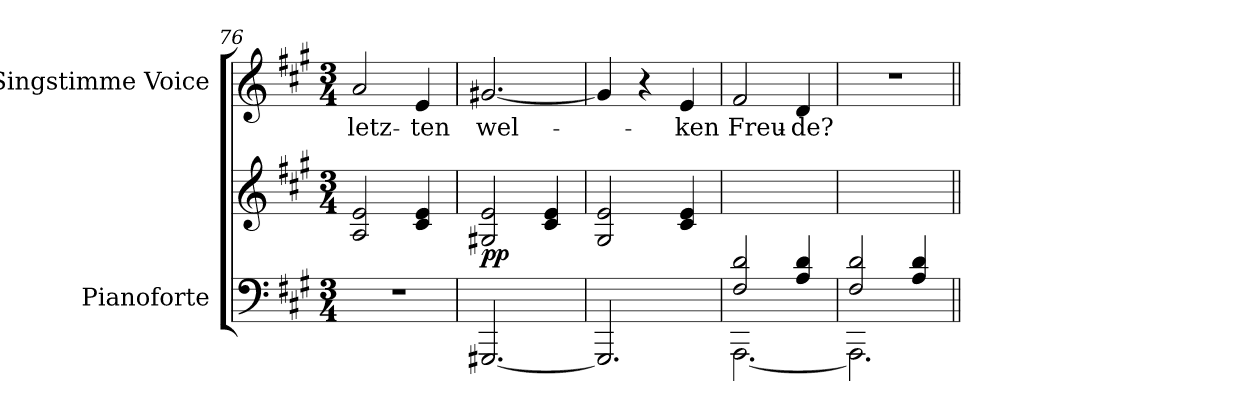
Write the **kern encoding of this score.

**kern	**kern	**dynam	**kern	**text
*part2	*part2	*part2	*part1	*part1
*staff3	*staff2	*staff2/3	*staff1	*staff1
*I"Pianoforte	*	*	*I"Singstimme Voice	*
*I'Pno	*	*	*	*
*clefF4	*clefG2	*	*clefG2	*
*k[f#c#g#]	*k[f#c#g#]	*	*k[f#c#g#]	*
*M3/4	*M3/4	*	*M3/4	*
=76	=76	=76	=76	=76
2.r	2A/ 2e/	.	2a/	letz-
.	4c#/ 4e/	.	4e/	-ten
=77	=77	=77	=77	=77
!	!	!LO:DY:b	!	!
[2.GGG#X/	2G#X/ 2e/	pp	[2.g#X/	wel-
.	4c#/ 4e/	.	.	.
=78	=78	=78	=78	=78
2.GGG#/]	2G#/ 2e/	.	4g#/]	.
.	.	.	4r	.
.	4c#/ 4e/	.	4e/	-ken
=79	=79	=79	=79	=79
*^	*	*	*	*
2F#/ 2d/	[<2.AAA\	2.ryy	.	2f#/	Freu-
4A/ 4d/	.	.	.	4d/	-de?
=80	=80	=80	=80	=80	=80
2F#/ 2d/	2.AAA\]	2.ryy	.	2.r	.
4A/ 4d/	.	.	.	.	.
*v	*v	*	*	*	*
=||	=||	=||	=||	=||
*-	*-	*-	*-	*-
